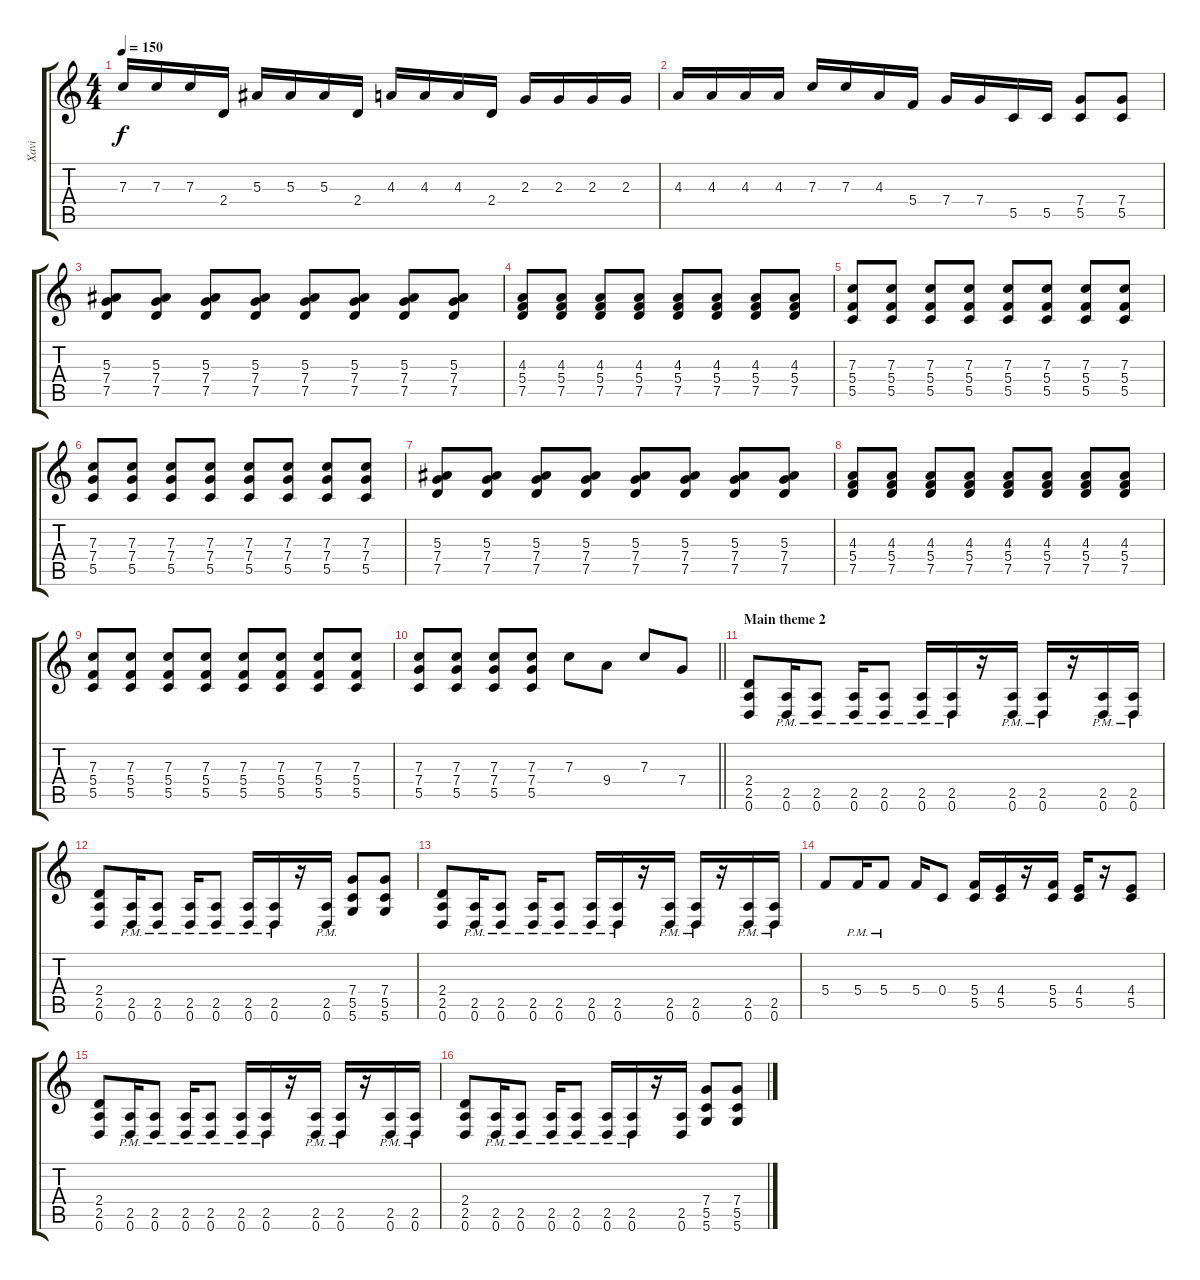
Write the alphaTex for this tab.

\track ("Xavi" "Xavi") {instrument distortionguitar}
\staff {score tabs}
\tuning (D4 A3 F3 C3 G2 D2) {hide}
\ts (4 4)
\tempo 150
\clef g2
\ks c
7.3.16{dy f} 7.3.16 7.3.16 2.4.16 5.3.16 5.3.16 5.3.16 2.4.16 4.3.16 4.3.16 4.3.16 2.4.16 2.3.16 2.3.16 2.3.16 2.3.16 |
4.3.16 4.3.16 4.3.16 4.3.16 7.3.16 7.3.16 4.3.16 5.4.16 7.4.16 7.4.16 5.5.16 5.5.16 (7.4 5.5).8 (7.4 5.5).8 |
(5.3 7.4 7.5).8 (5.3 7.4 7.5).8 (5.3 7.4 7.5).8 (5.3 7.4 7.5).8 (5.3 7.4 7.5).8 (5.3 7.4 7.5).8 (5.3 7.4 7.5).8 (5.3 7.4 7.5).8 |
(4.3 5.4 7.5).8 (4.3 5.4 7.5).8 (4.3 5.4 7.5).8 (4.3 5.4 7.5).8 (4.3 5.4 7.5).8 (4.3 5.4 7.5).8 (4.3 5.4 7.5).8 (4.3 5.4 7.5).8 |
(7.3 5.4 5.5).8 (7.3 5.4 5.5).8 (7.3 5.4 5.5).8 (7.3 5.4 5.5).8 (7.3 5.4 5.5).8 (7.3 5.4 5.5).8 (7.3 5.4 5.5).8 (7.3 5.4 5.5).8 |
(7.3 7.4 5.5).8 (7.3 7.4 5.5).8 (7.3 7.4 5.5).8 (7.3 7.4 5.5).8 (7.3 7.4 5.5).8 (7.3 7.4 5.5).8 (7.3 7.4 5.5).8 (7.3 7.4 5.5).8 |
(5.3 7.4 7.5).8 (5.3 7.4 7.5).8 (5.3 7.4 7.5).8 (5.3 7.4 7.5).8 (5.3 7.4 7.5).8 (5.3 7.4 7.5).8 (5.3 7.4 7.5).8 (5.3 7.4 7.5).8 |
(4.3 5.4 7.5).8 (4.3 5.4 7.5).8 (4.3 5.4 7.5).8 (4.3 5.4 7.5).8 (4.3 5.4 7.5).8 (4.3 5.4 7.5).8 (4.3 5.4 7.5).8 (4.3 5.4 7.5).8 |
(7.3 5.4 5.5).8 (7.3 5.4 5.5).8 (7.3 5.4 5.5).8 (7.3 5.4 5.5).8 (7.3 5.4 5.5).8 (7.3 5.4 5.5).8 (7.3 5.4 5.5).8 (7.3 5.4 5.5).8 |
\barLineRight lightlight
(7.3 7.4 5.5).8 (7.3 7.4 5.5).8 (7.3 7.4 5.5).8 (7.3 7.4 5.5).8 7.3.8 9.4.8 7.3.8 7.4.8 |
\section ("" "Main theme 2")
(2.4 2.5 0.6).8 (2.5{pm} 0.6{pm}).16 (2.5{pm} 0.6{pm}).8 (2.5{pm} 0.6{pm}).16 (2.5{pm} 0.6{pm}).8 (2.5{pm} 0.6{pm}).16 (2.5{pm} 0.6{pm}).16 r.16 (2.5{pm} 0.6{pm}).16 (2.5{pm} 0.6{pm}).16 r.16 (2.5{pm} 0.6{pm}).16 (2.5{pm} 0.6{pm}).16 |
(2.4 2.5 0.6).8 (2.5{pm} 0.6{pm}).16 (2.5{pm} 0.6{pm}).8 (2.5{pm} 0.6{pm}).16 (2.5{pm} 0.6{pm}).8 (2.5{pm} 0.6{pm}).16 (2.5{pm} 0.6{pm}).16 r.16 (2.5{pm} 0.6{pm}).16 (7.4 5.5 5.6).8 (7.4 5.5 5.6).8 |
(2.4 2.5 0.6).8 (2.5{pm} 0.6{pm}).16 (2.5{pm} 0.6{pm}).8 (2.5{pm} 0.6{pm}).16 (2.5{pm} 0.6{pm}).8 (2.5{pm} 0.6{pm}).16 (2.5{pm} 0.6{pm}).16 r.16 (2.5{pm} 0.6{pm}).16 (2.5{pm} 0.6{pm}).16 r.16 (2.5{pm} 0.6{pm}).16 (2.5{pm} 0.6{pm}).16 |
5.4.8 5.4{pm}.16 5.4{pm}.8 5.4.16 0.4.8 (5.4 5.5).16 (4.4 5.5).16 r.16 (5.4 5.5).16 (4.4 5.5).16 r.16 (4.4 5.5).8 |
(2.4 2.5 0.6).8 (2.5{pm} 0.6{pm}).16 (2.5{pm} 0.6{pm}).8 (2.5{pm} 0.6{pm}).16 (2.5{pm} 0.6{pm}).8 (2.5{pm} 0.6{pm}).16 (2.5{pm} 0.6{pm}).16 r.16 (2.5{pm} 0.6{pm}).16 (2.5{pm} 0.6{pm}).16 r.16 (2.5{pm} 0.6{pm}).16 (2.5{pm} 0.6{pm}).16 |
(2.4 2.5 0.6).8 (2.5{pm} 0.6{pm}).16 (2.5{pm} 0.6{pm}).8 (2.5{pm} 0.6{pm}).16 (2.5{pm} 0.6{pm}).8 (2.5{pm} 0.6{pm}).16 (2.5{pm} 0.6{pm}).16 r.16 (2.5 0.6).16 (7.4 5.5 5.6).8 (7.4 5.5 5.6).8
